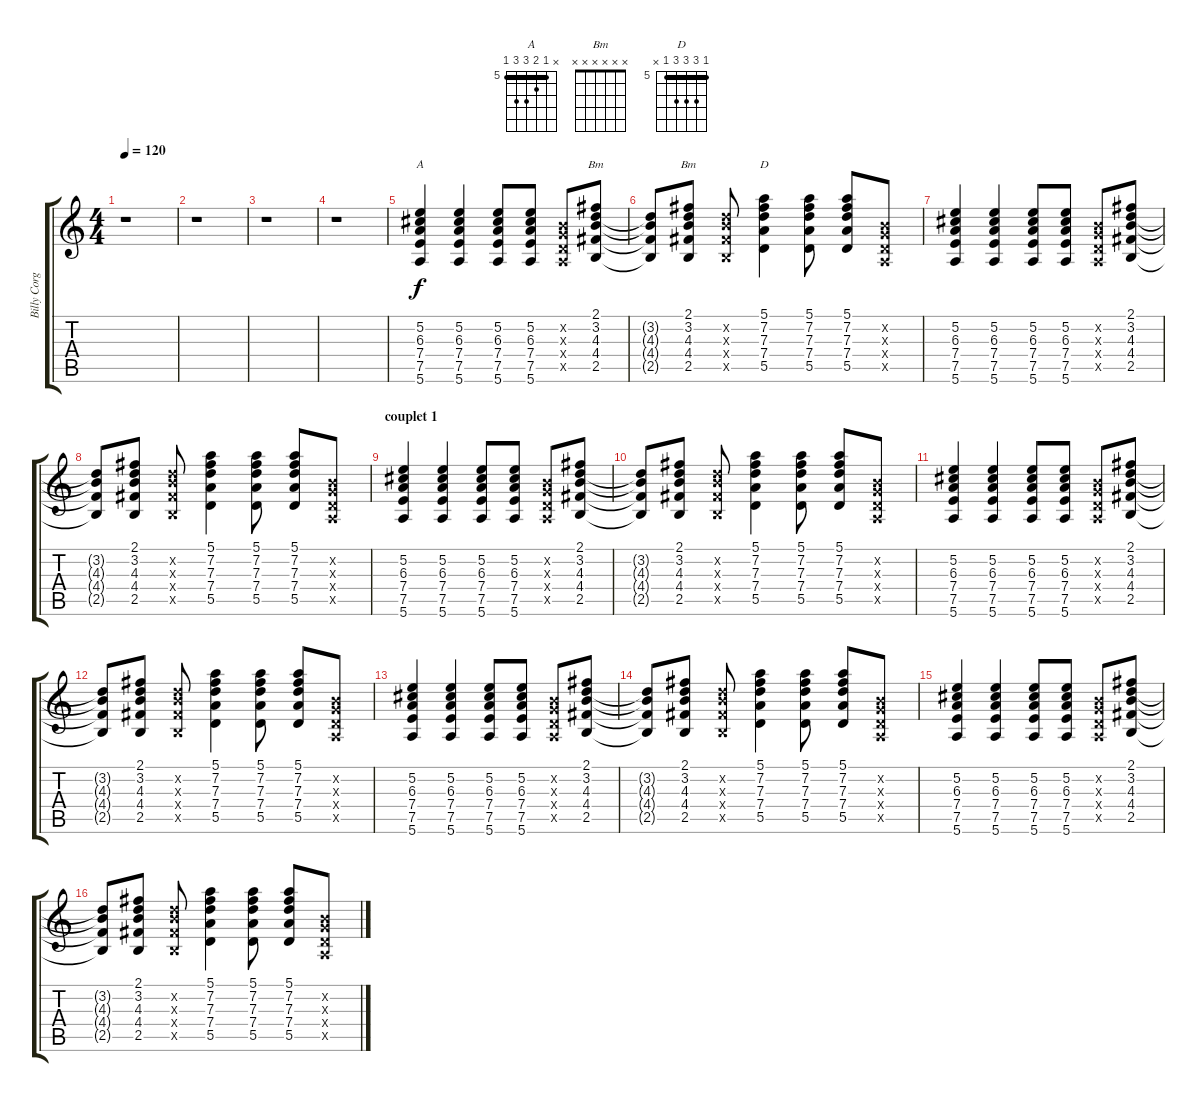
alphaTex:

\track ("Billy Corgan" "Billy Corg") {instrument electricguitarclean}
\staff {score tabs}
\tuning (E4 B3 G3 D3 A2 E2) {hide}
\chord ("A" x 5 6 7 7 5) {firstfret 5 barre 5}
\chord ("Bm" 2 3 4 4 2 x) {barre 2}
\chord ("Bm" x x x x x x)
\chord ("D" 5 7 7 7 5 x) {firstfret 5 barre 5}
\ts (4 4)
\tempo 120
\clef g2
\ks c
r.1{dy f instrument electricguitarclean} |
r.1 |
r.1 |
r.1 |
\section ("" "")
(5.2 6.3 7.4 7.5 5.6).4{ch "A"} (5.2 6.3 7.4 7.5 5.6).4 (5.2 6.3 7.4 7.5 5.6).8 (5.2 6.3 7.4 7.5 5.6).8 (0.2{x} 0.3{x} 0.4{x} 0.5{x}).8 (2.1 3.2 4.3 4.4 2.5).8{ch "Bm"} |
(3.2{t} 4.3{t} 4.4{t} 2.5{t}).8 (2.1 3.2 4.3 4.4 2.5).8{ch "Bm"} (3.2{x} 4.3{x} 4.4{x} 2.5{x}).8 (5.1 7.2 7.3 7.4 5.5).4{ch "D"} (5.1 7.2 7.3 7.4 5.5).8 (5.1 7.2 7.3 7.4 5.5).8 (0.2{x} 0.3{x} 0.4{x} 0.5{x}).8 |
(5.2 6.3 7.4 7.5 5.6).4 (5.2 6.3 7.4 7.5 5.6).4 (5.2 6.3 7.4 7.5 5.6).8 (5.2 6.3 7.4 7.5 5.6).8 (0.2{x} 0.3{x} 0.4{x} 0.5{x}).8 (2.1 3.2 4.3 4.4 2.5).8 |
(3.2{t} 4.3{t} 4.4{t} 2.5{t}).8 (2.1 3.2 4.3 4.4 2.5).8 (3.2{x} 4.3{x} 4.4{x} 2.5{x}).8 (5.1 7.2 7.3 7.4 5.5).4 (5.1 7.2 7.3 7.4 5.5).8 (5.1 7.2 7.3 7.4 5.5).8 (0.2{x} 0.3{x} 0.4{x} 0.5{x}).8 |
\section ("" "couplet 1")
(5.2 6.3 7.4 7.5 5.6).4 (5.2 6.3 7.4 7.5 5.6).4 (5.2 6.3 7.4 7.5 5.6).8 (5.2 6.3 7.4 7.5 5.6).8 (0.2{x} 0.3{x} 0.4{x} 0.5{x}).8 (2.1 3.2 4.3 4.4 2.5).8 |
(3.2{t} 4.3{t} 4.4{t} 2.5{t}).8 (2.1 3.2 4.3 4.4 2.5).8 (3.2{x} 4.3{x} 4.4{x} 2.5{x}).8 (5.1 7.2 7.3 7.4 5.5).4 (5.1 7.2 7.3 7.4 5.5).8 (5.1 7.2 7.3 7.4 5.5).8 (0.2{x} 0.3{x} 0.4{x} 0.5{x}).8 |
(5.2 6.3 7.4 7.5 5.6).4 (5.2 6.3 7.4 7.5 5.6).4 (5.2 6.3 7.4 7.5 5.6).8 (5.2 6.3 7.4 7.5 5.6).8 (0.2{x} 0.3{x} 0.4{x} 0.5{x}).8 (2.1 3.2 4.3 4.4 2.5).8 |
(3.2{t} 4.3{t} 4.4{t} 2.5{t}).8 (2.1 3.2 4.3 4.4 2.5).8 (3.2{x} 4.3{x} 4.4{x} 2.5{x}).8 (5.1 7.2 7.3 7.4 5.5).4 (5.1 7.2 7.3 7.4 5.5).8 (5.1 7.2 7.3 7.4 5.5).8 (0.2{x} 0.3{x} 0.4{x} 0.5{x}).8 |
(5.2 6.3 7.4 7.5 5.6).4 (5.2 6.3 7.4 7.5 5.6).4 (5.2 6.3 7.4 7.5 5.6).8 (5.2 6.3 7.4 7.5 5.6).8 (0.2{x} 0.3{x} 0.4{x} 0.5{x}).8 (2.1 3.2 4.3 4.4 2.5).8 |
(3.2{t} 4.3{t} 4.4{t} 2.5{t}).8 (2.1 3.2 4.3 4.4 2.5).8 (3.2{x} 4.3{x} 4.4{x} 2.5{x}).8 (5.1 7.2 7.3 7.4 5.5).4 (5.1 7.2 7.3 7.4 5.5).8 (5.1 7.2 7.3 7.4 5.5).8 (0.2{x} 0.3{x} 0.4{x} 0.5{x}).8 |
(5.2 6.3 7.4 7.5 5.6).4 (5.2 6.3 7.4 7.5 5.6).4 (5.2 6.3 7.4 7.5 5.6).8 (5.2 6.3 7.4 7.5 5.6).8 (0.2{x} 0.3{x} 0.4{x} 0.5{x}).8 (2.1 3.2 4.3 4.4 2.5).8 |
(3.2{t} 4.3{t} 4.4{t} 2.5{t}).8 (2.1 3.2 4.3 4.4 2.5).8 (3.2{x} 4.3{x} 4.4{x} 2.5{x}).8 (5.1 7.2 7.3 7.4 5.5).4 (5.1 7.2 7.3 7.4 5.5).8 (5.1 7.2 7.3 7.4 5.5).8 (0.2{x} 0.3{x} 0.4{x} 0.5{x}).8
